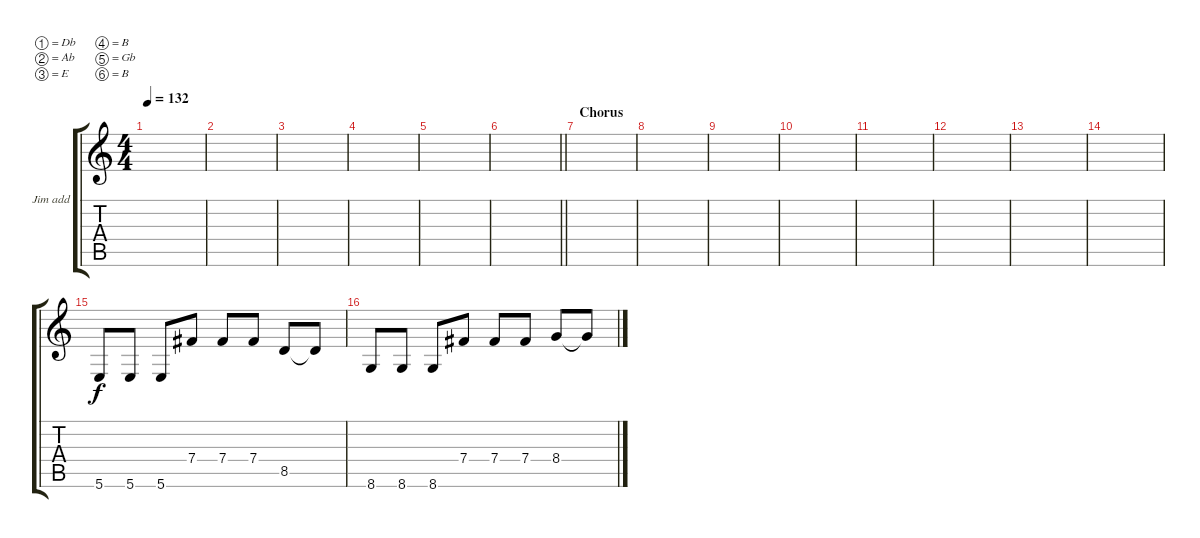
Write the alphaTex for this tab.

\bracketExtendMode groupsimilarinstruments
\firstSystemTrackNameOrientation horizontal
\otherSystemsTrackNameOrientation horizontal
\track ("Jim Root (Add. Live Solo)" "Jim add") {mute instrument overdrivenguitar}
\staff {score tabs}
\tuning (Db4 Ab3 E3 B2 Gb2 B1)
\ts (4 4)
\tempo 132
\clef g2
\ks c
|
|
|
|
|
\barLineRight lightlight
|
\section ("" "Chorus")
|
|
|
|
|
|
|
|
5.6.8 5.6.8 5.6.8 7.4.8 7.4.8 7.4.8 8.5.8 8.5{t}.8 |
8.6.8 8.6.8 8.6.8 7.4.8 7.4.8 7.4.8 8.4.8 8.4{t}.8
